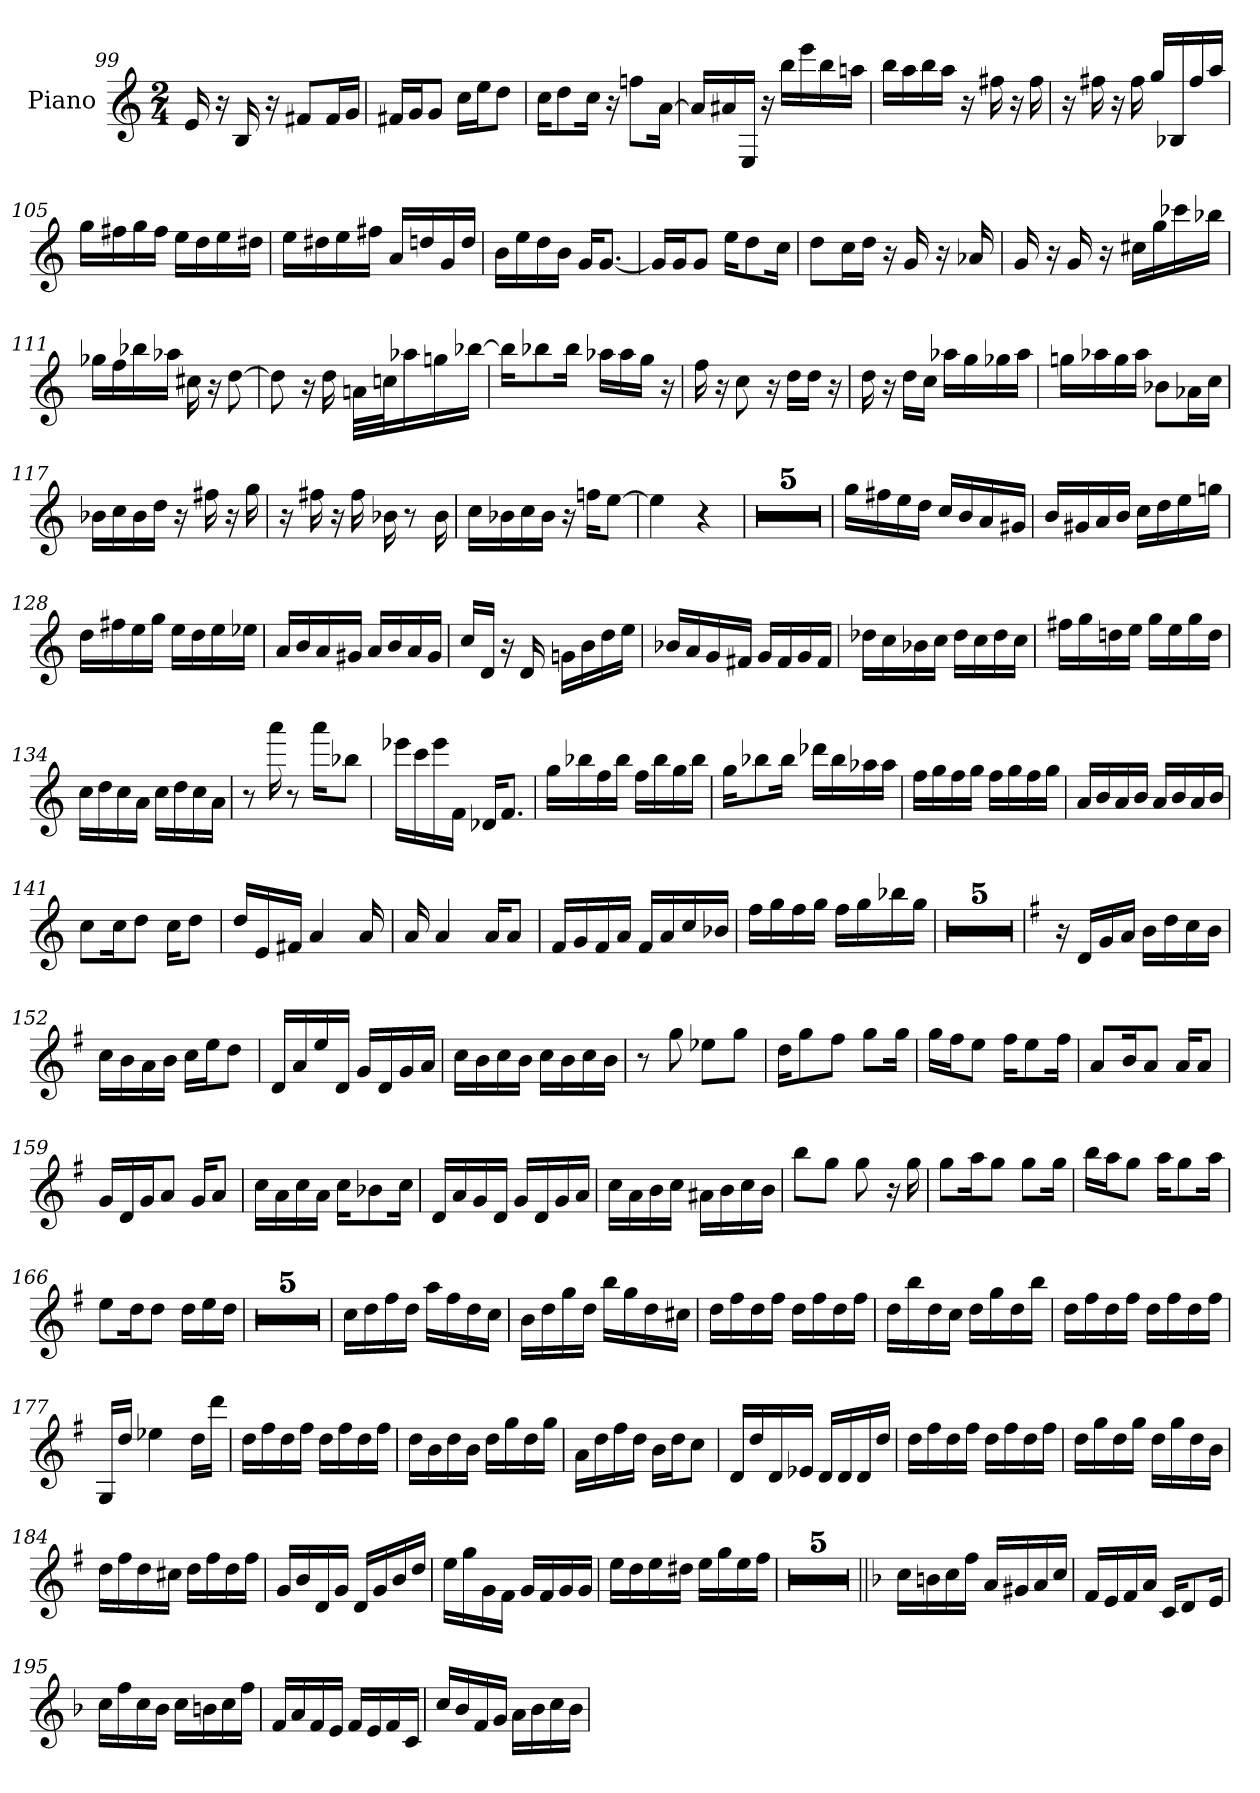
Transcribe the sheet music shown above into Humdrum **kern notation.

**kern
*part1
*staff1
*I"Piano
*I'Pno
!!LO:LB:g=z
*clefG2
*k[]
*C:
*M2/4
=99
16e/
16r
16B/
16r
8f#X/L
16f#/L
16g/JJ
=100
16f#X/LL
16g/J
8g/J
16cc\LL
16ee\J
8dd\J
=101
16cc\KL
8dd\
16cc\Jk
16r
8ffn\L
[16a\Jk
=102
16a/LL]
16a#X/
16E/JJ
16r
16bb\LL
16eee\
16bb\
16aan\JJ
=103
16bb\LL
16aa\
16bb\
16aa\JJ
16r
16ff#X\
16r
16ff#\
!!LO:LB:g=z
=104
16r
16ff#X\
16r
16ff#\
16gg/LL
16B-X/
16ff#/
16aa/JJ
=105
16gg\LL
16ff#X\
16gg\
16ff#\JJ
16ee\LL
16dd\
16ee\
16dd#X\JJ
=106
16ee\LL
16dd#X\
16ee\
16ff#X\JJ
16a/LL
16ddn/
16g/
16dd/JJ
=107
16b\LL
16ee\
16dd\
16b\JJ
16g/KL
[8.g/J
=108
16g/LL]
16g/J
8g/J
16ee\KL
8dd\
16cc\Jk
!!LO:LB:g=z
=109
8dd\L
16cc\L
16dd\JJ
16r
16g/
16r
16a-X/
=110
16g/
16r
16g/
16r
16cc#X\LL
16gg\
16ccc-X\
16bb-X\JJ
=111
16gg-X\LL
16ff\
16bb-X\
16aa-X\JJ
16cc#X\
16r
[8dd\
=112
8dd\]
16r
16dd\
32an\LLL
32ccn\J
16aa-X\
16ggn\
[16bb-X\JJ
!!LO:LB:g=z
=113
16bb-\KL]
8bb-X\
16bb-\Jk
16aa-X\LL
16aa-\
16gg\JJ
16r
=114
16ff\
16r
8cc\
16r
16dd\LL
16dd\JJ
16r
=115
16dd\
16r
16dd\LL
16cc\JJ
16aa-X\LL
16gg\
16gg-X\
16aa-\JJ
=116
16ggn\LL
16aa-X\
16gg\
16aa-\JJ
8b-X\L
16a-X\L
16cc\JJ
=117
16b-X\LL
16cc\
16b-\
16dd\JJ
16r
16ff#X\
16r
16gg\
!!LO:LB:g=z
=118
16r
16ff#X\
16r
16ff#\
16b-X\
8r
16b-\
=119
16cc\LL
16b-X\
16cc\
16b-\JJ
16r
16ffn\KL
[8ee\J
=120
4ee\]
4r
=121
2r
=122
2r
=123
2r
=124
2r
=125
2r
!!LO:PB:g=z
=126
!!LO:REH:place=s1:b:enc=none:fs=14:t=Melody 6
*MM60
16gg\LL
16ff#X\
16ee\
16dd\JJ
16cc/LL
16b/
16a/
16g#X/JJ
=127
16b/LL
16g#X/
16a/
16b/JJ
16cc\LL
16dd\
16ee\
16ggn\JJ
=128
16dd\LL
16ff#X\
16ee\
16gg\JJ
16ee\LL
16dd\
16ee\
16ee-X\JJ
=129
16a/LL
16b/
16a/
16g#X/JJ
16a/LL
16b/
16a/
16g#/JJ
=130
16cc/LL
16d/JJ
16r
16d/
16gn\LL
16b\
16dd\
16ee\JJ
!!LO:LB:g=z
=131
16b-X/LL
16a/
16g/
16f#X/JJ
16g/LL
16f#/
16g/
16f#/JJ
=132
16dd-X\LL
16cc\
16b-X\
16cc\JJ
16dd-\LL
16cc\
16dd-\
16cc\JJ
=133
16ff#X\LL
16gg\
16ddn\
16ee\JJ
16gg\LL
16ee\
16gg\
16dd\JJ
=134
16cc\LL
16dd\
16cc\
16a\JJ
16cc\LL
16dd\
16cc\
16a\JJ
=135
8r
16aaa\
8r
16aaa\KL
8bb-X\J
!!LO:LB:g=z
=136
16eee-X\LL
16ccc\
16eee-\
16f\JJ
16d-X/KL
8.f/J
=137
16gg\LL
16bb-X\
16ff\
16bb-\JJ
16ff\LL
16bb-\
16gg\
16bb-\JJ
=138
16gg\KL
8bb-X\
16bb-\Jk
16ddd-X\LL
16bb-\
16aa-X\
16aa-\JJ
=139
16ff\LL
16gg\
16ff\
16gg\JJ
16ff\LL
16gg\
16ff\
16gg\JJ
=140
16a/LL
16b/
16a/
16b/JJ
16a/LL
16b/
16a/
16b/JJ
!!LO:LB:g=z
=141
8cc\L
16cc\K
8dd\J
16cc\KL
8dd\J
=142
16dd/LL
16e/
16f#X/JJ
4a/
16a/
=143
16a/
4a/
16a/KL
8a/J
=144
16f/LL
16g/
16f/
16a/JJ
16f/LL
16a/
16cc/
16b-X/JJ
=145
16ff\LL
16gg\
16ff\
16gg\JJ
16ff\LL
16gg\
16bb-X\
16gg\JJ
=146
2r
=147
2r
!!LO:LB:g=z
=148
2r
=149
2r
=150
2r
=151
!!LO:REH:place=s1:b:enc=none:fs=14:t=Melody 7
*k[f#]
*G:
*MM60
16r
16d/LL
16g/
16a/JJ
16b\LL
16dd\
16cc\
16b\JJ
=152
16cc\LL
16b\
16a\
16b\JJ
16cc\LL
16ee\J
8dd\J
=153
16d/LL
16a/
16ee/
16d/JJ
16g/LL
16d/
16g/
16a/JJ
=154
16cc\LL
16b\
16cc\
16b\JJ
16cc\LL
16b\
16cc\
16b\JJ
!!LO:LB:g=z
=155
8r
8gg\
8ee-X\L
8gg\J
=156
16dd\KL
8gg\
8ff#\J
8gg\L
16gg\Jk
=157
16gg\LL
16ff#\J
8ee\J
16ff#\KL
8ee\
16ff#\Jk
=158
8a/L
16b/K
8a/J
16a/KL
8a/J
=159
16g/LL
16d/
16g/J
8a/J
16g/KL
8a/J
=160
16cc\LL
16a\
16cc\
16a\JJ
16cc\KL
8b-X\
16cc\Jk
!!LO:LB:g=z
=161
16d/LL
16a/
16g/
16d/JJ
16g/LL
16d/
16g/
16a/JJ
=162
16cc\LL
16a\
16b\
16cc\JJ
16a#X\LL
16b\
16cc\
16b\JJ
=163
8bb\L
8gg\J
8gg\
16r
16gg\
=164
8gg\L
16aa\K
8gg\J
8gg\L
16gg\Jk
=165
16bb\LL
16aa\J
8gg\J
16aa\KL
8gg\
16aa\Jk
=166
8ee\L
16dd\K
8dd\J
16dd\LL
16ee\
16dd\JJ
!!LO:LB:g=z
=167
2r
=168
2r
=169
2r
=170
2r
=171
2r
=172
!!LO:REH:place=s1:b:enc=none:fs=14:t=Melody 8
*MM60
16cc\LL
16dd\
16ff#\
16dd\JJ
16aa\LL
16ff#\
16dd\
16cc\JJ
=173
16b\LL
16dd\
16gg\
16dd\JJ
16bb\LL
16gg\
16dd\
16cc#X\JJ
=174
16dd\LL
16ff#\
16dd\
16ff#\JJ
16dd\LL
16ff#\
16dd\
16ff#\JJ
!!LO:LB:g=z
=175
16dd\LL
16bb\
16dd\
16cc\JJ
16dd\LL
16gg\
16dd\
16bb\JJ
=176
16dd\LL
16ff#\
16dd\
16ff#\JJ
16dd\LL
16ff#\
16dd\
16ff#\JJ
=177
16G/LL
16dd/JJ
4ee-X\
16dd\LL
16ddd\JJ
=178
16dd\LL
16ff#\
16dd\
16ff#\JJ
16dd\LL
16ff#\
16dd\
16ff#\JJ
=179
16dd\LL
16b\
16dd\
16b\JJ
16dd\LL
16gg\
16dd\
16gg\JJ
!!LO:LB:g=z
=180
16a\LL
16dd\
16ff#\
16dd\JJ
16b\LL
16dd\J
8cc\J
=181
16d/LL
16dd/
16d/
16e-X/JJ
16d/LL
16d/
16d/
16dd/JJ
=182
16dd\LL
16ff#\
16dd\
16ff#\JJ
16dd\LL
16ff#\
16dd\
16ff#\JJ
=183
16dd\LL
16gg\
16dd\
16gg\JJ
16dd\LL
16gg\
16dd\
16b\JJ
=184
16dd\LL
16ff#\
16dd\
16cc#X\JJ
16dd\LL
16ff#\
16dd\
16ff#\JJ
!!LO:LB:g=z
=185
16g/LL
16b/
16d/
16g/JJ
16d/LL
16g/
16b/
16dd/JJ
=186
16ee\LL
16gg\
16g\
16f#\JJ
16g/LL
16f#/
16g/
16g/JJ
=187
16ee\LL
16dd\
16ee\
16dd#X\JJ
16ee\LL
16gg\
16ee\
16ff#\JJ
=188
2r
=189
2r
=190
2r
=191
2r
=192
2r
!!LO:PB:g=z
=193||
!!LO:REH:place=s1:b:enc=none:fs=14:t=Melody 9
*k[b-]
*F:
*MM60
16cc\LL
16bn\
16cc\
16ff\JJ
16a/LL
16g#X/
16a/
16cc/JJ
=194
16f/LL
16e/
16f/
16a/JJ
16c/KL
8d/
16e/Jk
=195
16cc\LL
16ff\
16cc\
16b-\JJ
16cc\LL
16bn\
16cc\
16ff\JJ
=196
16f/LL
16a/
16f/
16e/JJ
16f/LL
16e/
16f/
16c/JJ
=197
16cc/LL
16b-/
16f/
16g/JJ
16a\LL
16b-\
16cc\
16b-\JJ
=
*-
